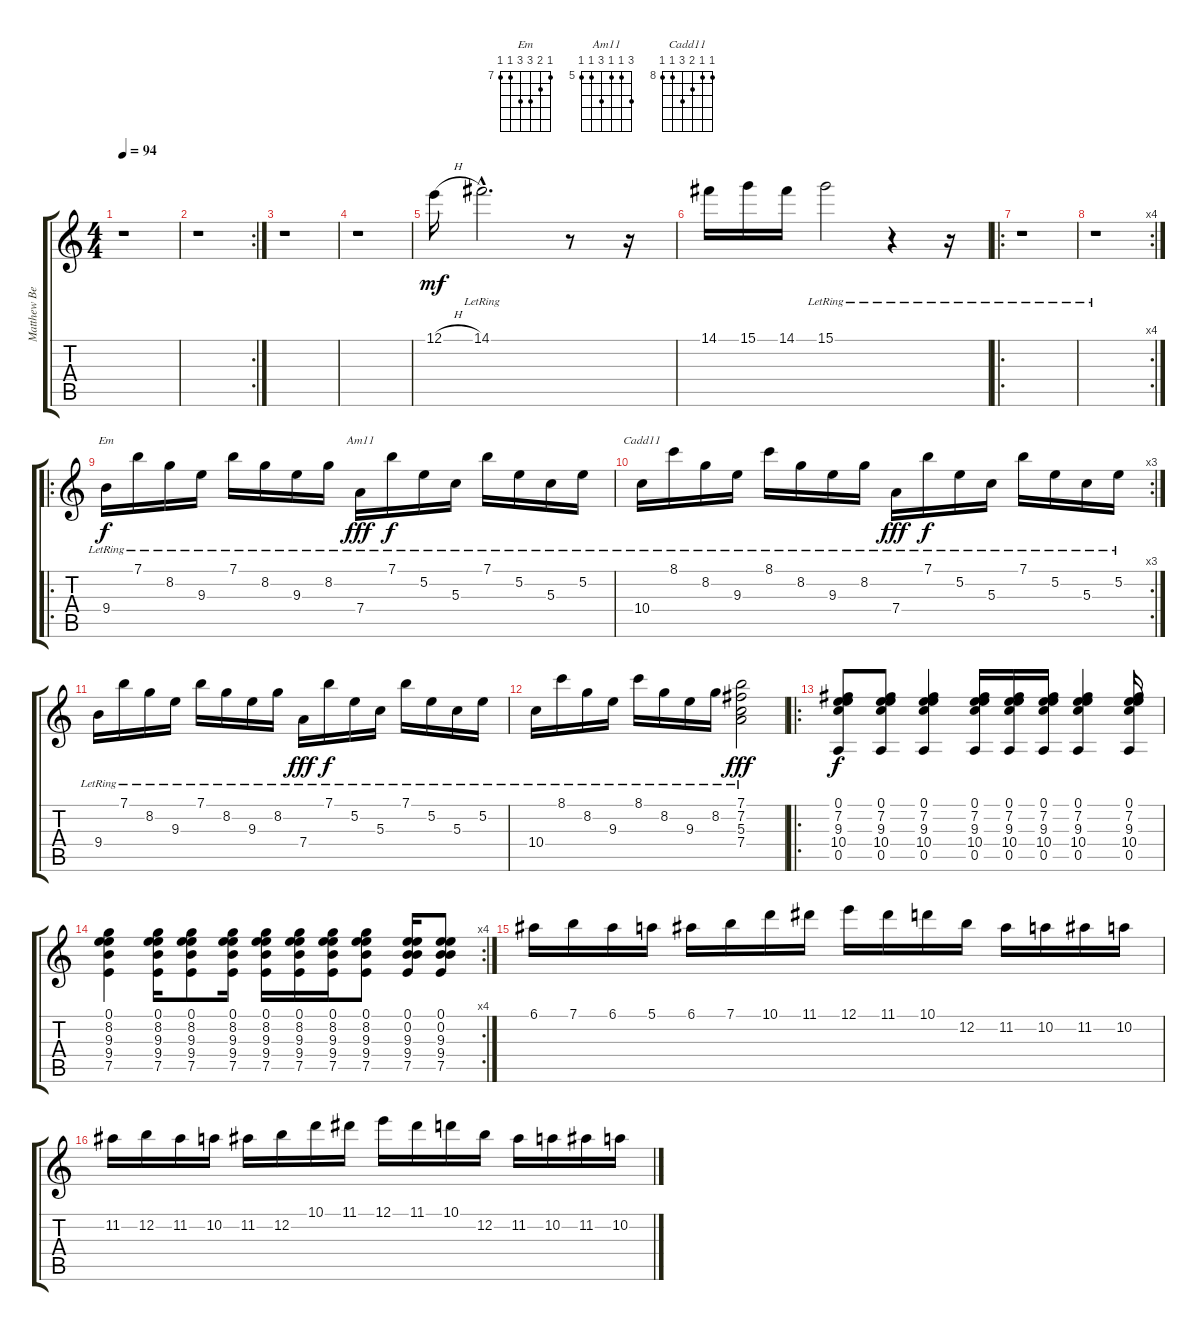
\track ("Matthew Bellamy" "Matthew Be") {instrument acousticguitarsteel}
\staff {score tabs}
\tuning (E4 B3 G3 D3 A2 E2) {hide}
\chord ("Em" 7 8 9 9 7 7) {firstfret 7}
\chord ("Am11" 7 5 5 7 5 5) {firstfret 5}
\chord ("Cadd11" 8 8 9 10 8 8) {firstfret 8}
\ts (4 4)
\tempo 94
\clef g2
\ks c
r.1{dy mf instrument acousticguitarsteel} |
\rc 2
r.1 |
r.1 |
r.1 |
12.1{h}.16 14.1{hac lr}.2{d} r.8 r.16 |
14.1.16 15.1.16 14.1.16 15.1{lr}.2 r.4 r.16 |
\ro
r.1 |
\rc 4
r.1 |
\ro
9.4{lr}.16{ch "Em" dy f} 7.1{lr}.16 8.2{lr}.16 9.3{lr}.16 7.1{lr}.16 8.2{lr}.16 9.3{lr}.16 8.2{lr}.16 7.4{lr}.16{ch "Am11" dy fff} 7.1{lr}.16{dy f} 5.2{lr}.16 5.3{lr}.16 7.1{lr}.16 5.2{lr}.16 5.3{lr}.16 5.2{lr}.16 |
\rc 3
10.4{lr}.16{ch "Cadd11"} 8.1{lr}.16 8.2{lr}.16 9.3{lr}.16 8.1{lr}.16 8.2{lr}.16 9.3{lr}.16 8.2{lr}.16 7.4{lr}.16{dy fff} 7.1{lr}.16{dy f} 5.2{lr}.16 5.3{lr}.16 7.1{lr}.16 5.2{lr}.16 5.3{lr}.16 5.2{lr}.16 |
9.4{lr}.16 7.1{lr}.16 8.2{lr}.16 9.3{lr}.16 7.1{lr}.16 8.2{lr}.16 9.3{lr}.16 8.2{lr}.16 7.4{lr}.16{dy fff} 7.1{lr}.16{dy f} 5.2{lr}.16 5.3{lr}.16 7.1{lr}.16 5.2{lr}.16 5.3{lr}.16 5.2{lr}.16 |
10.4{lr}.16 8.1{lr}.16 8.2{lr}.16 9.3{lr}.16 8.1{lr}.16 8.2{lr}.16 9.3{lr}.16 8.2{lr}.16 (7.1{lr} 7.2{lr} 5.3{lr} 7.4{lr}).2{dy fff} |
\ro
(0.1 7.2 9.3 10.4 0.5).8{dy f} (0.1 7.2 9.3 10.4 0.5).8 (0.1 7.2 9.3 10.4 0.5).4 (0.1 7.2 9.3 10.4 0.5).16 (0.1 7.2 9.3 10.4 0.5).16 (0.1 7.2 9.3 10.4 0.5).16 (0.1 7.2 9.3 10.4 0.5).4 (0.1 7.2 9.3 10.4 0.5).16 |
\rc 4
(0.1 8.2 9.3 9.4 7.5).4 (0.1 8.2 9.3 9.4 7.5).16 (0.1 8.2 9.3 9.4 7.5).8 (0.1 8.2 9.3 9.4 7.5).16 (0.1 8.2 9.3 9.4 7.5).16 (0.1 8.2 9.3 9.4 7.5).16 (0.1 8.2 9.3 9.4 7.5).16 (0.1 8.2 9.3 9.4 7.5).8 (0.1 0.2 9.3 9.4 7.5).16 (0.1 0.2 9.3 9.4 7.5).8 |
6.1.16 7.1.16 6.1.16 5.1.16 6.1.16 7.1.16 10.1.16 11.1.16 12.1.16 11.1.16 10.1.16 12.2.16 11.2.16 10.2.16 11.2.16 10.2.16 |
11.2.16 12.2.16 11.2.16 10.2.16 11.2.16 12.2.16 10.1.16 11.1.16 12.1.16 11.1.16 10.1.16 12.2.16 11.2.16 10.2.16 11.2.16 10.2.16
